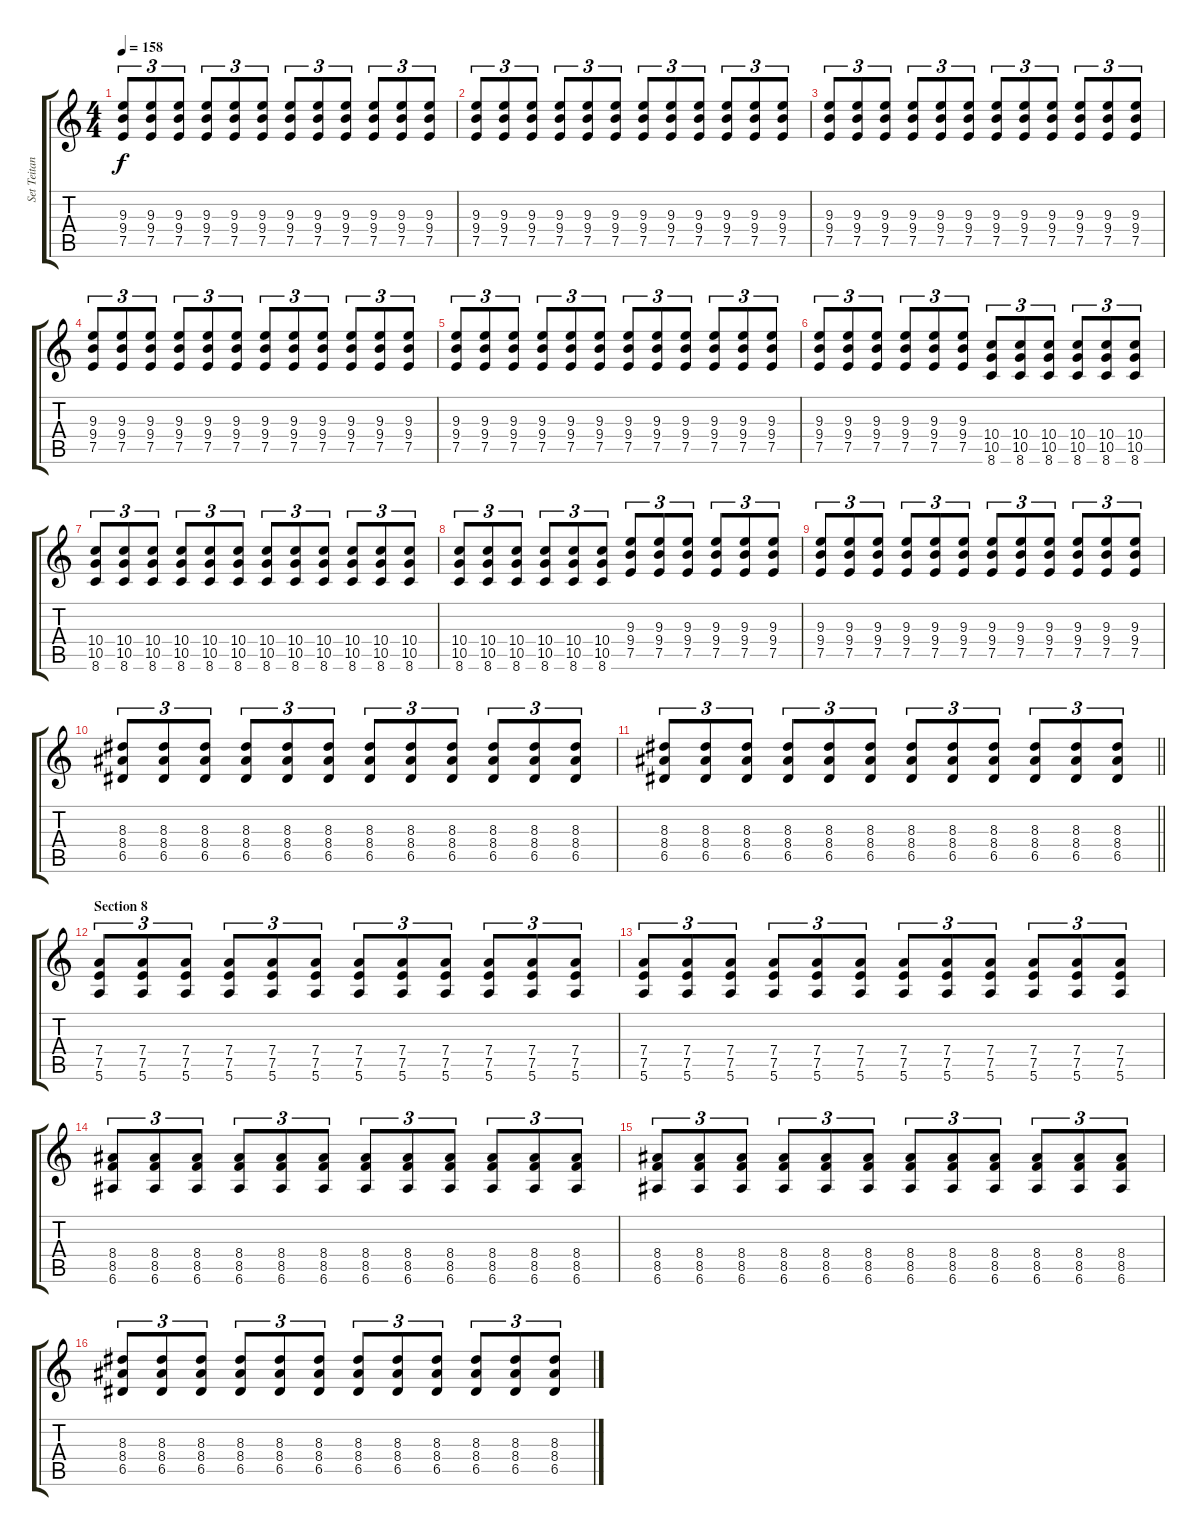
\track ("Set Teitan" "Set Teitan") {instrument distortionguitar}
\staff {score tabs}
\tuning (E4 B3 G3 D3 A2 E2) {hide}
\ts (4 4)
\tempo 158
\clef g2
\ks c
(9.3 9.4 7.5).8{tu (3 2) dy f} (9.3 9.4 7.5).8{tu (3 2)} (9.3 9.4 7.5).8{tu (3 2)} (9.3 9.4 7.5).8{tu (3 2)} (9.3 9.4 7.5).8{tu (3 2)} (9.3 9.4 7.5).8{tu (3 2)} (9.3 9.4 7.5).8{tu (3 2)} (9.3 9.4 7.5).8{tu (3 2)} (9.3 9.4 7.5).8{tu (3 2)} (9.3 9.4 7.5).8{tu (3 2)} (9.3 9.4 7.5).8{tu (3 2)} (9.3 9.4 7.5).8{tu (3 2)} |
(9.3 9.4 7.5).8{tu (3 2)} (9.3 9.4 7.5).8{tu (3 2)} (9.3 9.4 7.5).8{tu (3 2)} (9.3 9.4 7.5).8{tu (3 2)} (9.3 9.4 7.5).8{tu (3 2)} (9.3 9.4 7.5).8{tu (3 2)} (9.3 9.4 7.5).8{tu (3 2)} (9.3 9.4 7.5).8{tu (3 2)} (9.3 9.4 7.5).8{tu (3 2)} (9.3 9.4 7.5).8{tu (3 2)} (9.3 9.4 7.5).8{tu (3 2)} (9.3 9.4 7.5).8{tu (3 2)} |
(9.3 9.4 7.5).8{tu (3 2)} (9.3 9.4 7.5).8{tu (3 2)} (9.3 9.4 7.5).8{tu (3 2)} (9.3 9.4 7.5).8{tu (3 2)} (9.3 9.4 7.5).8{tu (3 2)} (9.3 9.4 7.5).8{tu (3 2)} (9.3 9.4 7.5).8{tu (3 2)} (9.3 9.4 7.5).8{tu (3 2)} (9.3 9.4 7.5).8{tu (3 2)} (9.3 9.4 7.5).8{tu (3 2)} (9.3 9.4 7.5).8{tu (3 2)} (9.3 9.4 7.5).8{tu (3 2)} |
(9.3 9.4 7.5).8{tu (3 2)} (9.3 9.4 7.5).8{tu (3 2)} (9.3 9.4 7.5).8{tu (3 2)} (9.3 9.4 7.5).8{tu (3 2)} (9.3 9.4 7.5).8{tu (3 2)} (9.3 9.4 7.5).8{tu (3 2)} (9.3 9.4 7.5).8{tu (3 2)} (9.3 9.4 7.5).8{tu (3 2)} (9.3 9.4 7.5).8{tu (3 2)} (9.3 9.4 7.5).8{tu (3 2)} (9.3 9.4 7.5).8{tu (3 2)} (9.3 9.4 7.5).8{tu (3 2)} |
(9.3 9.4 7.5).8{tu (3 2)} (9.3 9.4 7.5).8{tu (3 2)} (9.3 9.4 7.5).8{tu (3 2)} (9.3 9.4 7.5).8{tu (3 2)} (9.3 9.4 7.5).8{tu (3 2)} (9.3 9.4 7.5).8{tu (3 2)} (9.3 9.4 7.5).8{tu (3 2)} (9.3 9.4 7.5).8{tu (3 2)} (9.3 9.4 7.5).8{tu (3 2)} (9.3 9.4 7.5).8{tu (3 2)} (9.3 9.4 7.5).8{tu (3 2)} (9.3 9.4 7.5).8{tu (3 2)} |
(9.3 9.4 7.5).8{tu (3 2)} (9.3 9.4 7.5).8{tu (3 2)} (9.3 9.4 7.5).8{tu (3 2)} (9.3 9.4 7.5).8{tu (3 2)} (9.3 9.4 7.5).8{tu (3 2)} (9.3 9.4 7.5).8{tu (3 2)} (10.4 10.5 8.6).8{tu (3 2)} (10.4 10.5 8.6).8{tu (3 2)} (10.4 10.5 8.6).8{tu (3 2)} (10.4 10.5 8.6).8{tu (3 2)} (10.4 10.5 8.6).8{tu (3 2)} (10.4 10.5 8.6).8{tu (3 2)} |
(10.4 10.5 8.6).8{tu (3 2)} (10.4 10.5 8.6).8{tu (3 2)} (10.4 10.5 8.6).8{tu (3 2)} (10.4 10.5 8.6).8{tu (3 2)} (10.4 10.5 8.6).8{tu (3 2)} (10.4 10.5 8.6).8{tu (3 2)} (10.4 10.5 8.6).8{tu (3 2)} (10.4 10.5 8.6).8{tu (3 2)} (10.4 10.5 8.6).8{tu (3 2)} (10.4 10.5 8.6).8{tu (3 2)} (10.4 10.5 8.6).8{tu (3 2)} (10.4 10.5 8.6).8{tu (3 2)} |
(10.4 10.5 8.6).8{tu (3 2)} (10.4 10.5 8.6).8{tu (3 2)} (10.4 10.5 8.6).8{tu (3 2)} (10.4 10.5 8.6).8{tu (3 2)} (10.4 10.5 8.6).8{tu (3 2)} (10.4 10.5 8.6).8{tu (3 2)} (9.3 9.4 7.5).8{tu (3 2)} (9.3 9.4 7.5).8{tu (3 2)} (9.3 9.4 7.5).8{tu (3 2)} (9.3 9.4 7.5).8{tu (3 2)} (9.3 9.4 7.5).8{tu (3 2)} (9.3 9.4 7.5).8{tu (3 2)} |
(9.3 9.4 7.5).8{tu (3 2)} (9.3 9.4 7.5).8{tu (3 2)} (9.3 9.4 7.5).8{tu (3 2)} (9.3 9.4 7.5).8{tu (3 2)} (9.3 9.4 7.5).8{tu (3 2)} (9.3 9.4 7.5).8{tu (3 2)} (9.3 9.4 7.5).8{tu (3 2)} (9.3 9.4 7.5).8{tu (3 2)} (9.3 9.4 7.5).8{tu (3 2)} (9.3 9.4 7.5).8{tu (3 2)} (9.3 9.4 7.5).8{tu (3 2)} (9.3 9.4 7.5).8{tu (3 2)} |
(8.3 8.4 6.5).8{tu (3 2)} (8.3 8.4 6.5).8{tu (3 2)} (8.3 8.4 6.5).8{tu (3 2)} (8.3 8.4 6.5).8{tu (3 2)} (8.3 8.4 6.5).8{tu (3 2)} (8.3 8.4 6.5).8{tu (3 2)} (8.3 8.4 6.5).8{tu (3 2)} (8.3 8.4 6.5).8{tu (3 2)} (8.3 8.4 6.5).8{tu (3 2)} (8.3 8.4 6.5).8{tu (3 2)} (8.3 8.4 6.5).8{tu (3 2)} (8.3 8.4 6.5).8{tu (3 2)} |
\barLineRight lightlight
(8.3 8.4 6.5).8{tu (3 2)} (8.3 8.4 6.5).8{tu (3 2)} (8.3 8.4 6.5).8{tu (3 2)} (8.3 8.4 6.5).8{tu (3 2)} (8.3 8.4 6.5).8{tu (3 2)} (8.3 8.4 6.5).8{tu (3 2)} (8.3 8.4 6.5).8{tu (3 2)} (8.3 8.4 6.5).8{tu (3 2)} (8.3 8.4 6.5).8{tu (3 2)} (8.3 8.4 6.5).8{tu (3 2)} (8.3 8.4 6.5).8{tu (3 2)} (8.3 8.4 6.5).8{tu (3 2)} |
\section ("" "Section 8")
(7.4 7.5 5.6).8{tu (3 2)} (7.4 7.5 5.6).8{tu (3 2)} (7.4 7.5 5.6).8{tu (3 2)} (7.4 7.5 5.6).8{tu (3 2)} (7.4 7.5 5.6).8{tu (3 2)} (7.4 7.5 5.6).8{tu (3 2)} (7.4 7.5 5.6).8{tu (3 2)} (7.4 7.5 5.6).8{tu (3 2)} (7.4 7.5 5.6).8{tu (3 2)} (7.4 7.5 5.6).8{tu (3 2)} (7.4 7.5 5.6).8{tu (3 2)} (7.4 7.5 5.6).8{tu (3 2)} |
(7.4 7.5 5.6).8{tu (3 2)} (7.4 7.5 5.6).8{tu (3 2)} (7.4 7.5 5.6).8{tu (3 2)} (7.4 7.5 5.6).8{tu (3 2)} (7.4 7.5 5.6).8{tu (3 2)} (7.4 7.5 5.6).8{tu (3 2)} (7.4 7.5 5.6).8{tu (3 2)} (7.4 7.5 5.6).8{tu (3 2)} (7.4 7.5 5.6).8{tu (3 2)} (7.4 7.5 5.6).8{tu (3 2)} (7.4 7.5 5.6).8{tu (3 2)} (7.4 7.5 5.6).8{tu (3 2)} |
(8.4 8.5 6.6).8{tu (3 2)} (8.4 8.5 6.6).8{tu (3 2)} (8.4 8.5 6.6).8{tu (3 2)} (8.4 8.5 6.6).8{tu (3 2)} (8.4 8.5 6.6).8{tu (3 2)} (8.4 8.5 6.6).8{tu (3 2)} (8.4 8.5 6.6).8{tu (3 2)} (8.4 8.5 6.6).8{tu (3 2)} (8.4 8.5 6.6).8{tu (3 2)} (8.4 8.5 6.6).8{tu (3 2)} (8.4 8.5 6.6).8{tu (3 2)} (8.4 8.5 6.6).8{tu (3 2)} |
(8.4 8.5 6.6).8{tu (3 2)} (8.4 8.5 6.6).8{tu (3 2)} (8.4 8.5 6.6).8{tu (3 2)} (8.4 8.5 6.6).8{tu (3 2)} (8.4 8.5 6.6).8{tu (3 2)} (8.4 8.5 6.6).8{tu (3 2)} (8.4 8.5 6.6).8{tu (3 2)} (8.4 8.5 6.6).8{tu (3 2)} (8.4 8.5 6.6).8{tu (3 2)} (8.4 8.5 6.6).8{tu (3 2)} (8.4 8.5 6.6).8{tu (3 2)} (8.4 8.5 6.6).8{tu (3 2)} |
(8.3 8.4 6.5).8{tu (3 2)} (8.3 8.4 6.5).8{tu (3 2)} (8.3 8.4 6.5).8{tu (3 2)} (8.3 8.4 6.5).8{tu (3 2)} (8.3 8.4 6.5).8{tu (3 2)} (8.3 8.4 6.5).8{tu (3 2)} (8.3 8.4 6.5).8{tu (3 2)} (8.3 8.4 6.5).8{tu (3 2)} (8.3 8.4 6.5).8{tu (3 2)} (8.3 8.4 6.5).8{tu (3 2)} (8.3 8.4 6.5).8{tu (3 2)} (8.3 8.4 6.5).8{tu (3 2)}
